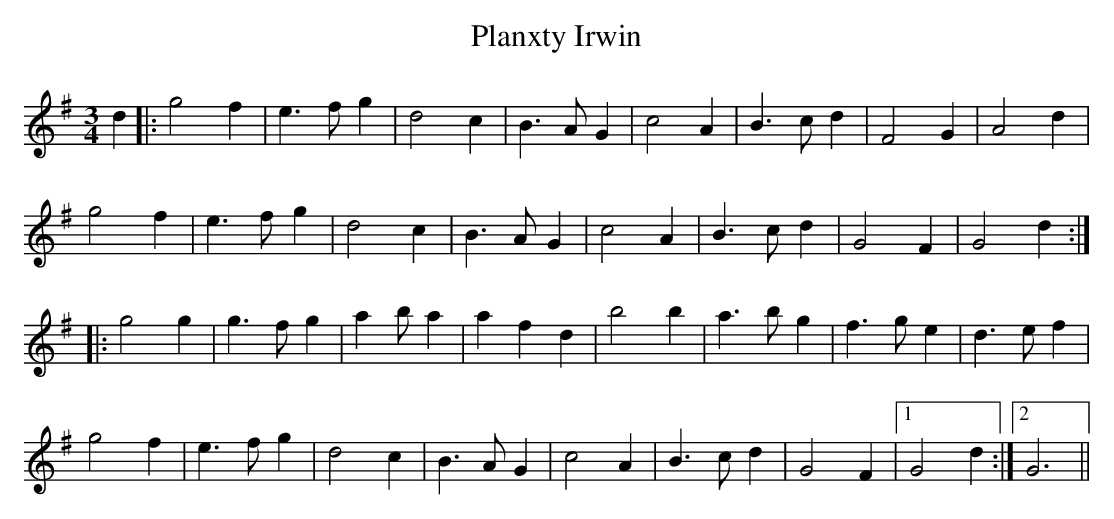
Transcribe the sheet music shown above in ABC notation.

X:1
T: Planxty Irwin
M: 3/4
L: 1/8
K: Gmaj
d2|:g4 f2|e3f g2|d4 c2|B3A G2|c4 A2|B3c d2|F4 G2|A4 d2|
g4 f2|e3f g2|d4 c2|B3A G2|c4 A2|B3c d2|G4 F2|G4 d2:|
|:g4 g2|g3f g2|a2b a2|a2 f2 d2|b4 b2|a3b g2|f3g e2|d3e f2|
g4 f2|e3f g2|d4 c2|B3A G2|c4 A2|B3c d2|G4 F2|1 G4 d2:|2 G6||
